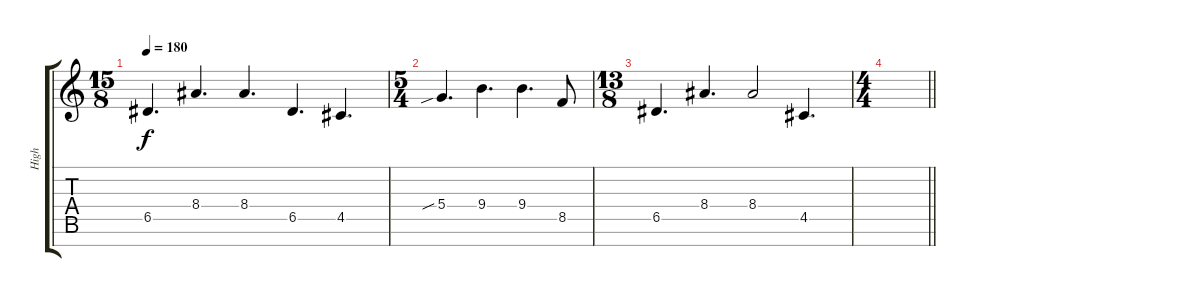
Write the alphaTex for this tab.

\track ("High" "High") {instrument overdrivenguitar}
\staff {score tabs}
\tuning (E4 B3 G3 D3 A2 E2 B1) {hide}
\ts (15 8)
\tempo 180
\clef g2
\ks c
6.5.4{d dy f} 8.4.4{d} 8.4.4{d} 6.5.4{d} 4.5.4{d} |
\ts (5 4)
5.4{sib}.4{d} 9.4.4{d} 9.4.4{d} 8.5.8 |
\ts (13 8)
6.5.4{d volume 0} 8.4.4{d} 8.4.2 4.5.4{d} |
\ts (4 4)
\barLineRight lightlight
